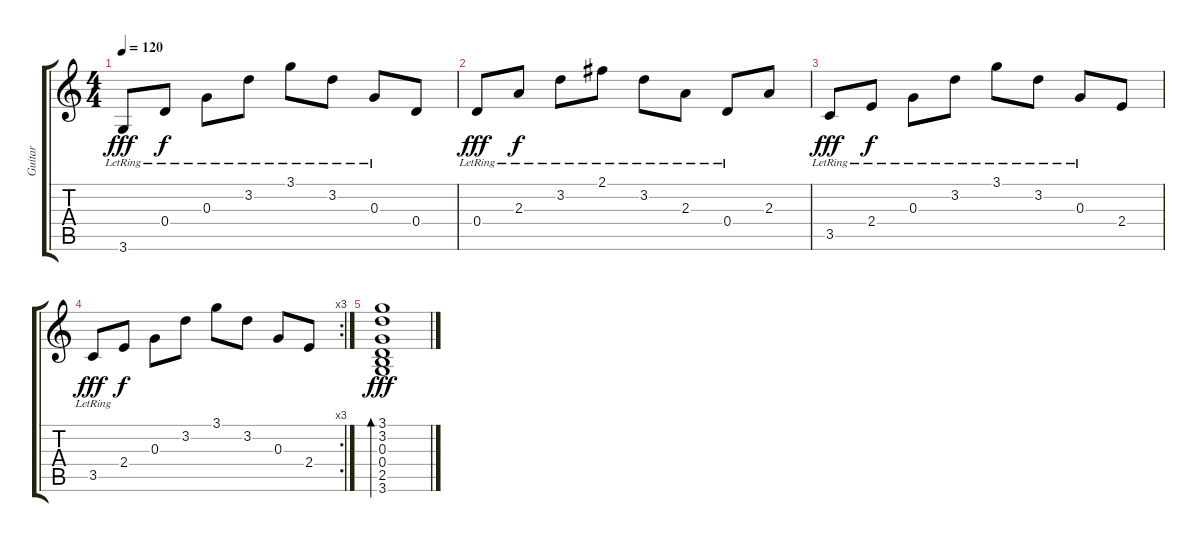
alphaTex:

\track ("Guitar" "Guitar") {instrument acousticguitarnylon}
\staff {score tabs}
\tuning (E4 B3 G3 D3 A2 E2) {hide}
\ts (4 4)
\tempo 120
\clef g2
\ks c
3.6{lr}.8{dy fff} 0.4{lr}.8{dy f} 0.3{lr}.8 3.2{lr}.8 3.1{lr}.8 3.2{lr}.8 0.3{lr}.8 0.4.8 |
0.4{lr}.8{dy fff} 2.3{lr}.8{dy f} 3.2{lr}.8 2.1{lr}.8 3.2{lr}.8 2.3{lr}.8 0.4{lr}.8 2.3.8 |
3.5{lr}.8{dy fff} 2.4{lr}.8{dy f} 0.3{lr}.8 3.2{lr}.8 3.1{lr}.8 3.2{lr}.8 0.3{lr}.8 2.4.8 |
\rc 3
3.5{lr}.8{dy fff} 2.4.8{dy f} 0.3.8 3.2.8 3.1.8 3.2.8 0.3.8 2.4.8 |
(3.1 3.2 0.3 0.4 2.5 3.6).1{bd 480 dy fff}
